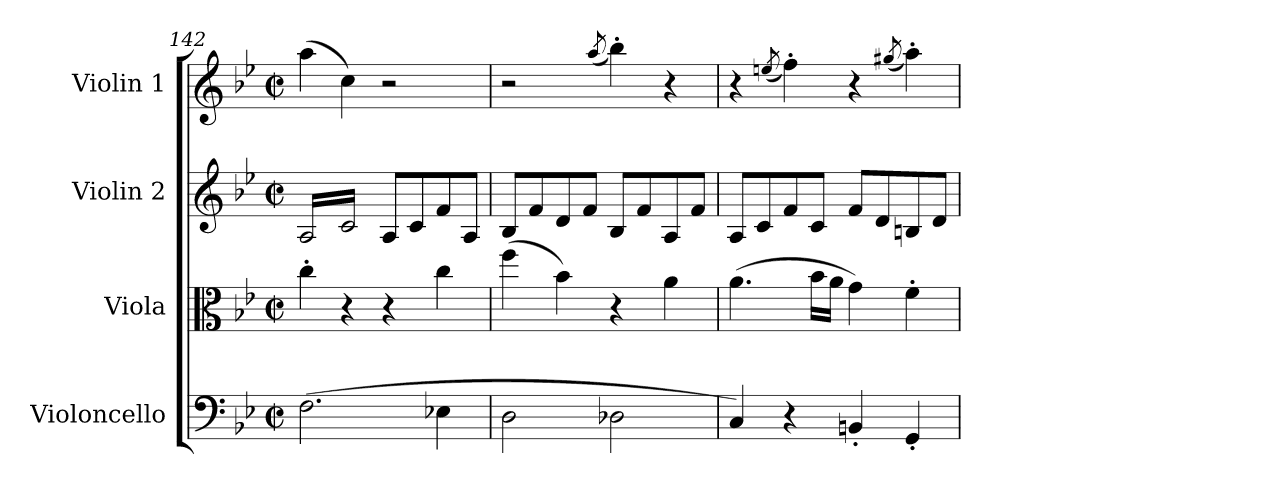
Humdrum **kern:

**kern	**kern	**kern	**kern
*part4	*part3	*part2	*part1
*staff4	*staff3	*staff2	*staff1
*I"Violoncello	*I"Viola	*I"Violin 2	*I"Violin 1
*I'Vc	*I'Vla	*I'Vln	*I'Vln
*clefF4	*clefC3	*clefG2	*clefG2
*k[b-e-]	*k[b-e-]	*k[b-e-]	*k[b-e-]
*M2/2	*M2/2	*M2/2	*M2/2
*met(c|)	*met(c|)	*met(c|)	*met(c|)
=142	=142	=142	=142
*	*	*tremolo	*
(>2.F\	4cc'\	16A/LL	(>4aa\
.	.	16c/	.
.	.	16A/	.
.	.	16c/	.
.	4r	16A/	4cc\)
.	.	16c/	.
.	.	16A/	.
.	.	16c/JJ	.
*	*	*Xtremolo	*
.	4r	8A/L	2r
.	.	.	.
.	.	8c/	.
.	.	.	.
4E-X\	4cc\	8f/	.
.	.	8A/J	.
!!LO:LB:g=z
=143	=143	=143	=143
2D\	(>4ff\	8B-/L	2r
.	.	8f/	.
.	4b-\)	8d/	.
.	.	8f/J	.
.	.	.	(8qaa/
2D-X\	4r	8B-/L	4bb-'\)
.	.	8f/	.
.	4a\	8A/	4r
.	.	8f/J	.
=144	=144	=144	=144
4C/)	(>4.a\	8A/L	4r
.	.	8c/	.
.	.	.	(8qeen/
4r	.	8f/	4ff'\)
.	16b-\LL	8c/J	.
.	16a\JJ	.	.
4BBn'/	4g\)	8f/L	4r
.	.	8d/	.
.	.	.	(8qgg#X/
4GG'/	4f'\	8Bn/	4aa'\)
.	.	8d/J	.
=	=	=	=
*-	*-	*-	*-
